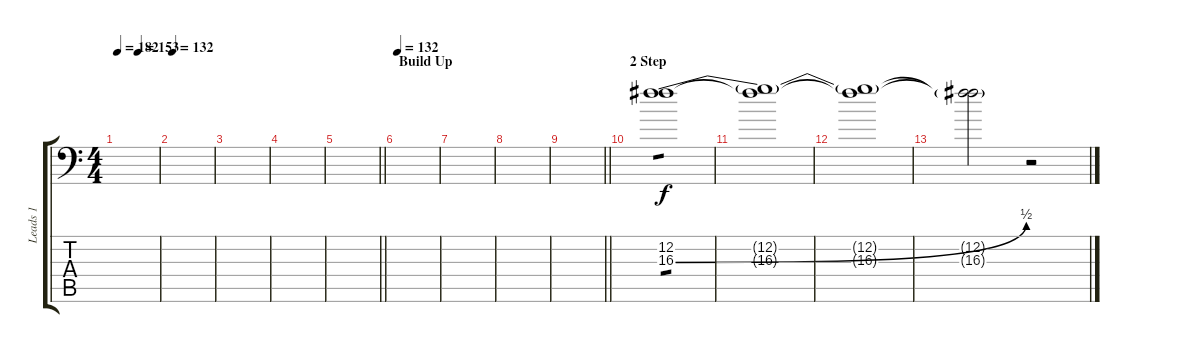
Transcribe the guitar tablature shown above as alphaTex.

\track ("Leads 1" "Leads 1") {instrument overdrivenguitar}
\staff {score tabs}
\tuning (B3 Gb3 D3 A2 E2 A1) {hide}
\ts (4 4)
\tempo 182
\tempo (153 0.5)
\clef f4
\ks c
|
\tempo 132
|
|
|
\barLineRight lightlight
|
\section ("" "Build Up")
\tempo 132
|
|
|
\barLineRight lightlight
|
\section ("" "2 Step")
(12.2 16.3{be (bend 0 0 60 2)}).1{tp 1 volume 5} |
(12.2{t} 16.3{t}).1 |
(12.2{t} 16.3{t}).1 |
(12.2{t} 16.3{t}).2 r.2{volume 10}
